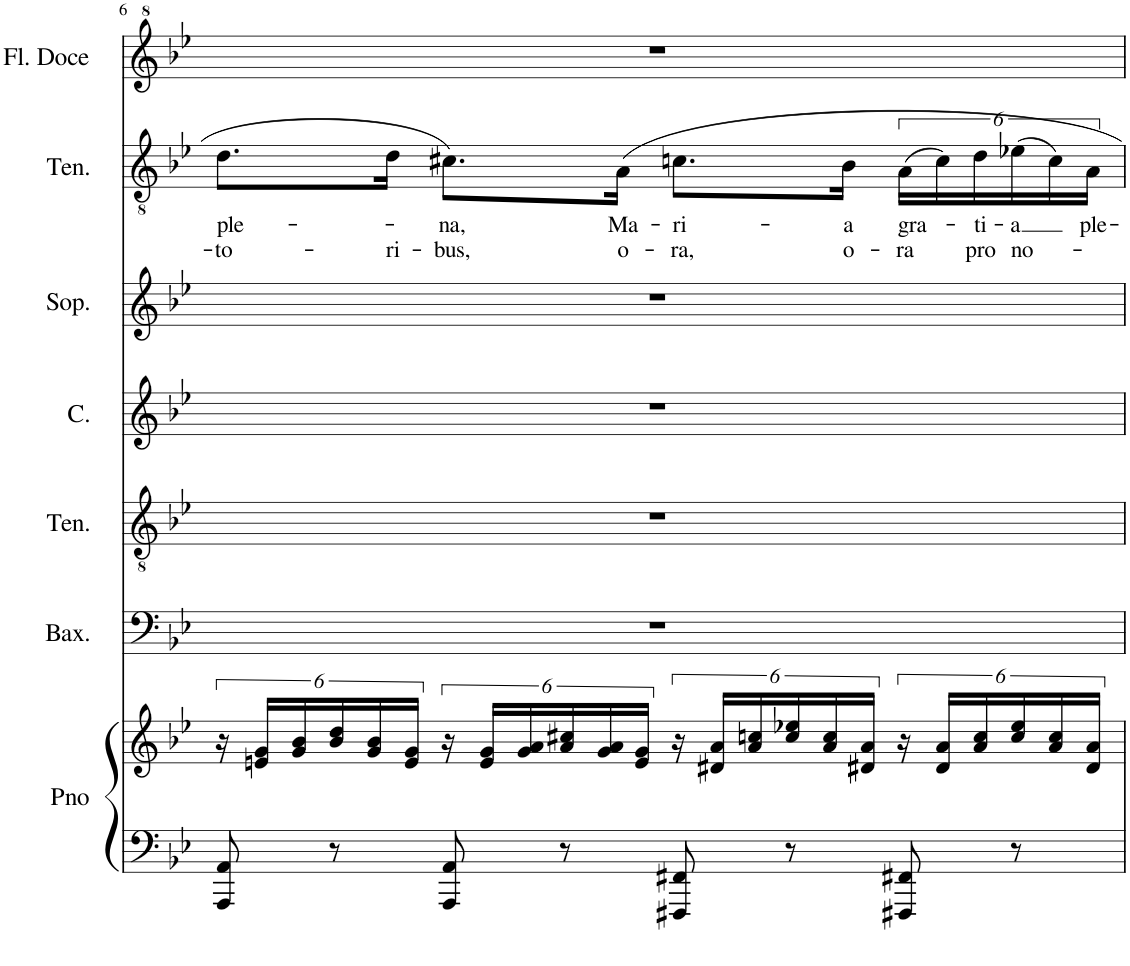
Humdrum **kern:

**kern	**kern	**kern	**kern	**kern	**kern	**kern	**text	**text	**kern
*part7	*part7	*part6	*part5	*part4	*part3	*part2	*part2	*part2	*part1
*staff8	*staff7	*staff6	*staff5	*staff4	*staff3	*staff2	*staff2	*staff2	*staff1
*I"Piano	*	*I"Baixo	*I"Tenor	*I"Contralto	*I"Soprano	*I"Tenor	*	*	*I"Flauta Doce
*I'Pno	*	*I'Bax.	*I'Ten.	*I'C.	*I'Sop.	*I'Ten.	*	*	*I'Fl. Doce
!!LO:PB:g=z
*clefF4	*clefG2	*clefF4	*clefGv2	*clefG2	*clefG2	*clefGv2	*	*	*clefG^2
*k[b-e-]	*k[b-e-]	*k[b-e-]	*k[b-e-]	*k[b-e-]	*k[b-e-]	*k[b-e-]	*	*	*k[b-e-]
*M4/4	*M4/4	*M4/4	*M4/4	*M4/4	*M4/4	*M4/4	*	*	*M4/4
*met(c)	*met(c)	*met(c)	*met(c)	*met(c)	*met(c)	*met(c)	*	*	*met(c)
=6	=6	=6	=6	=6	=6	=6	=6	=6	=6
!	!	!	!	!	!	!	!LO:LY:b	!LO:LY:b	!
8AAA/ 8AA/	24r	1r	1r	1r	1r	8.d\L	ple-	-to-	1r
.	24en/ 24g/LL	.	.	.	.	.	.	.	.
.	24g/ 24b-/	.	.	.	.	.	.	.	.
8r	24b-/ 24dd/	.	.	.	.	.	.	.	.
.	24g/ 24b-/	.	.	.	.	.	.	.	.
!	!	!	!	!	!	!	!	!LO:LY:b	!
.	.	.	.	.	.	16d\Jk	.	-ri-	.
.	24e/ 24g/JJ	.	.	.	.	.	.	.	.
!	!	!	!	!	!	!	!LO:LY:b	!LO:LY:b	!
8AAA/ 8AA/	24r	.	.	.	.	8.c#X\L	-na,	-bus,	.
.	24e/ 24g/LL	.	.	.	.	.	.	.	.
.	24g/ 24a/	.	.	.	.	.	.	.	.
8r	24a/ 24cc#X/	.	.	.	.	.	.	.	.
.	24g/ 24a/	.	.	.	.	.	.	.	.
!	!	!	!	!	!	!	!LO:LY:b	!LO:LY:b	!
.	.	.	.	.	.	16A\Jk	Ma-	o-	.
.	24e/ 24g/JJ	.	.	.	.	.	.	.	.
!	!	!	!	!	!	!	!LO:LY:b	!LO:LY:b	!
8FFF#X/ 8FF#X/	24r	.	.	.	.	8.cn\L	-ri-	-ra,	.
.	24d#X/ 24a/LL	.	.	.	.	.	.	.	.
.	24a/ 24ccn/	.	.	.	.	.	.	.	.
8r	24cc/ 24ee-X/	.	.	.	.	.	.	.	.
.	24a/ 24cc/	.	.	.	.	.	.	.	.
!	!	!	!	!	!	!	!LO:LY:b	!LO:LY:b	!
.	.	.	.	.	.	16B-\Jk	-a	o-	.
.	24d#X/ 24a/JJ	.	.	.	.	.	.	.	.
!	!	!	!	!	!	!	!LO:LY:b	!LO:LY:b	!
8FFF#X/ 8FF#X/	24r	.	.	.	.	(24A\LL	gra-	-ra	.
.	24d#/ 24a/LL	.	.	.	.	24c\)	.	.	.
!	!	!	!	!	!	!	!LO:LY:b	!LO:LY:b	!
.	24a/ 24cc/	.	.	.	.	24d\	-ti-	pro	.
!	!	!	!	!	!	!	!LO:LY:b	!LO:LY:b	!
8r	24cc/ 24ee-/	.	.	.	.	(24e-X\	-a	no-	.
.	24a/ 24cc/	.	.	.	.	24c\)	.	.	.
!	!	!	!	!	!	!	!LO:LY:b	!	!
.	24d#/ 24a/JJ	.	.	.	.	24A\JJ	ple-	.	.
=	=	=	=	=	=	=	=	=	=
*-	*-	*-	*-	*-	*-	*-	*-	*-	*-
